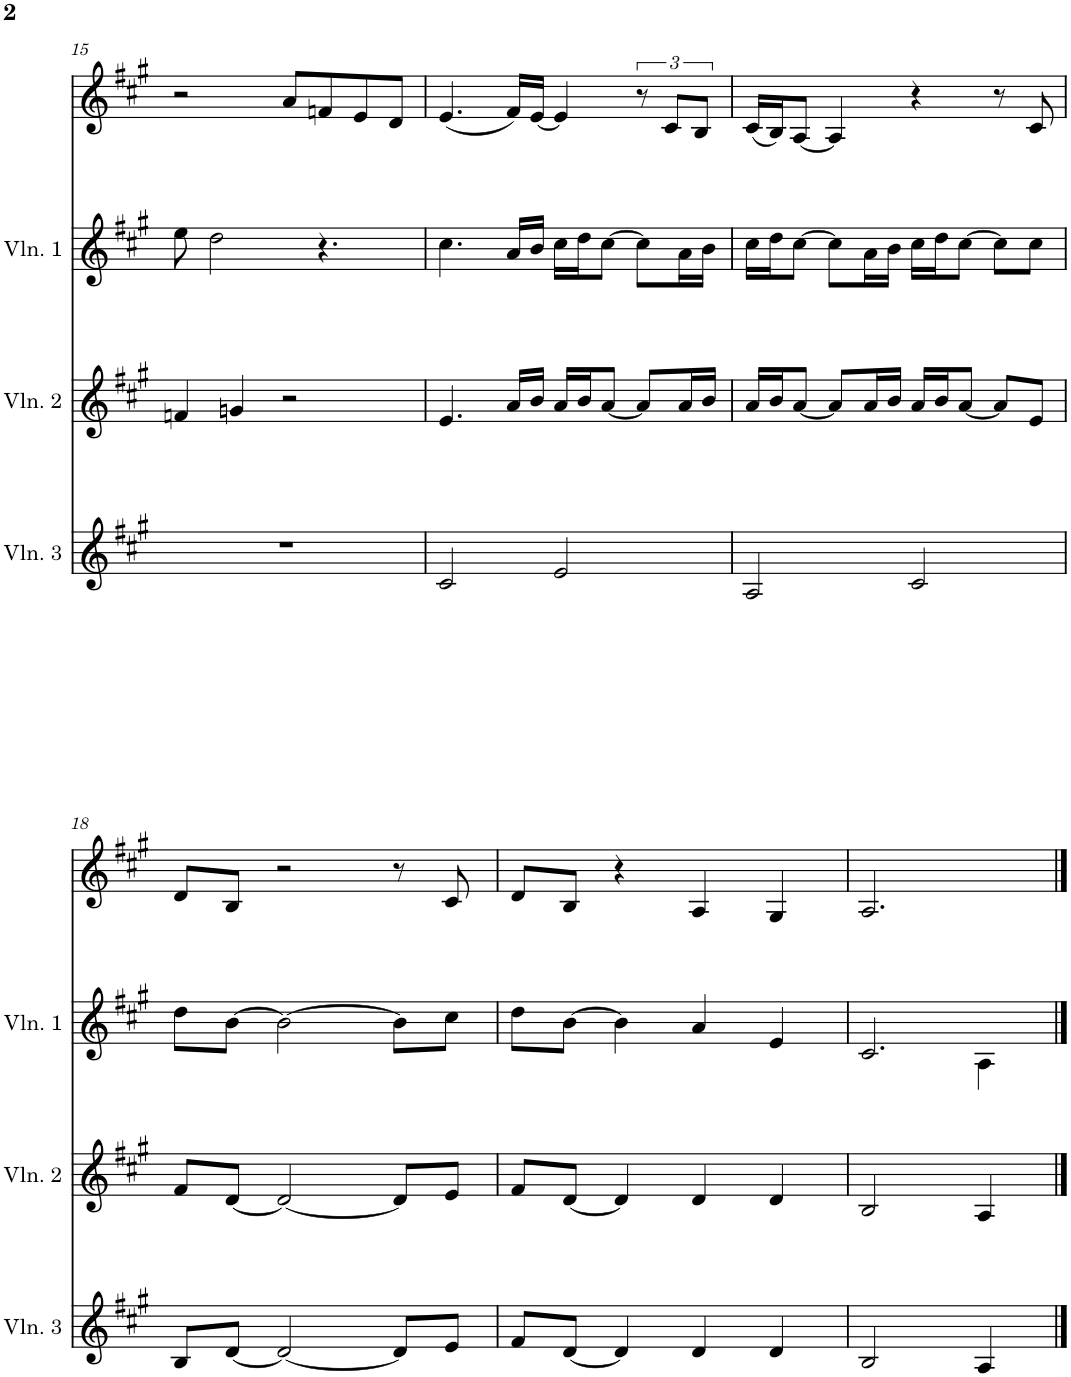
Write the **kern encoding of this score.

**kern	**kern	**kern	**kern
*part4	*part3	*part2	*part1
*staff4	*staff3	*staff2	*staff1
*I"Violin 3	*I"Violin 2	*I"Violin 1	*I"Voix
*I'Vln. 3	*I'Vln. 2	*I'Vln. 1	*
!!LO:PB:g=z
*clefG2	*clefG2	*clefG2	*clefG2
*k[f#c#g#]	*k[f#c#g#]	*k[f#c#g#]	*k[f#c#g#]
*M4/4	*M4/4	*M4/4	*M4/4
=15	=15	=15	=15
1r	4fn/	8ee\	2r
.	.	2dd\	.
.	4gn/	.	.
.	2r	.	8a/L
.	.	4.r	8fn/
.	.	.	8e/
.	.	.	8d/J
=16	=16	=16	=16
2c#/	4.e/	4.cc#\	(4.e/
.	16a/LL	16a/LL	16f#/LL)
.	16b/JJ	16b/JJ	[16e/JJ
2e/	16a/LL	16cc#\LL	4e/]
.	16b/J	16dd\J	.
.	[8a/J	[8cc#\J	.
.	8a/L]	8cc#\L]	12r
.	.	.	12c#/L
.	16a/L	16a\L	.
.	.	.	12B/J
.	16b/JJ	16b\JJ	.
=17	=17	=17	=17
2A/	16a/LL	16cc#\LL	(16c#/LL
.	16b/J	16dd\J	16B/J)
.	[8a/J	[8cc#\J	[8A/J
.	8a/L]	8cc#\L]	4A/]
.	16a/L	16a\L	.
.	16b/JJ	16b\JJ	.
2c#/	16a/LL	16cc#\LL	4r
.	16b/J	16dd\J	.
.	[8a/J	[8cc#\J	.
.	8a/L]	8cc#\L]	8r
.	8e/J	8cc#\J	8c#/
!!LO:LB:g=z
=18	=18	=18	=18
8B/L	8f#/L	8dd\L	8d/L
[8d/J	[8d/J	[8b\J	8B/J
2d/_	2d/_	2b\_	2r
8d/L]	8d/L]	8b\L]	8r
8e/J	8e/J	8cc#\J	8c#/
=19	=19	=19	=19
8f#/L	8f#/L	8dd\L	8d/L
[8d/J	[8d/J	[8b\J	8B/J
4d/]	4d/]	4b\]	4r
4d/	4d/	4a/	4A/
4d/	4d/	4e/	4G#/
=20	=20	=20	=20
*	*	*^	*
2B/	2B/	2.c#/	2ryy	2.A/
4A/	4A/	.	4A\	.
*	*	*v	*v	*
==	==	==	==
*-	*-	*-	*-
